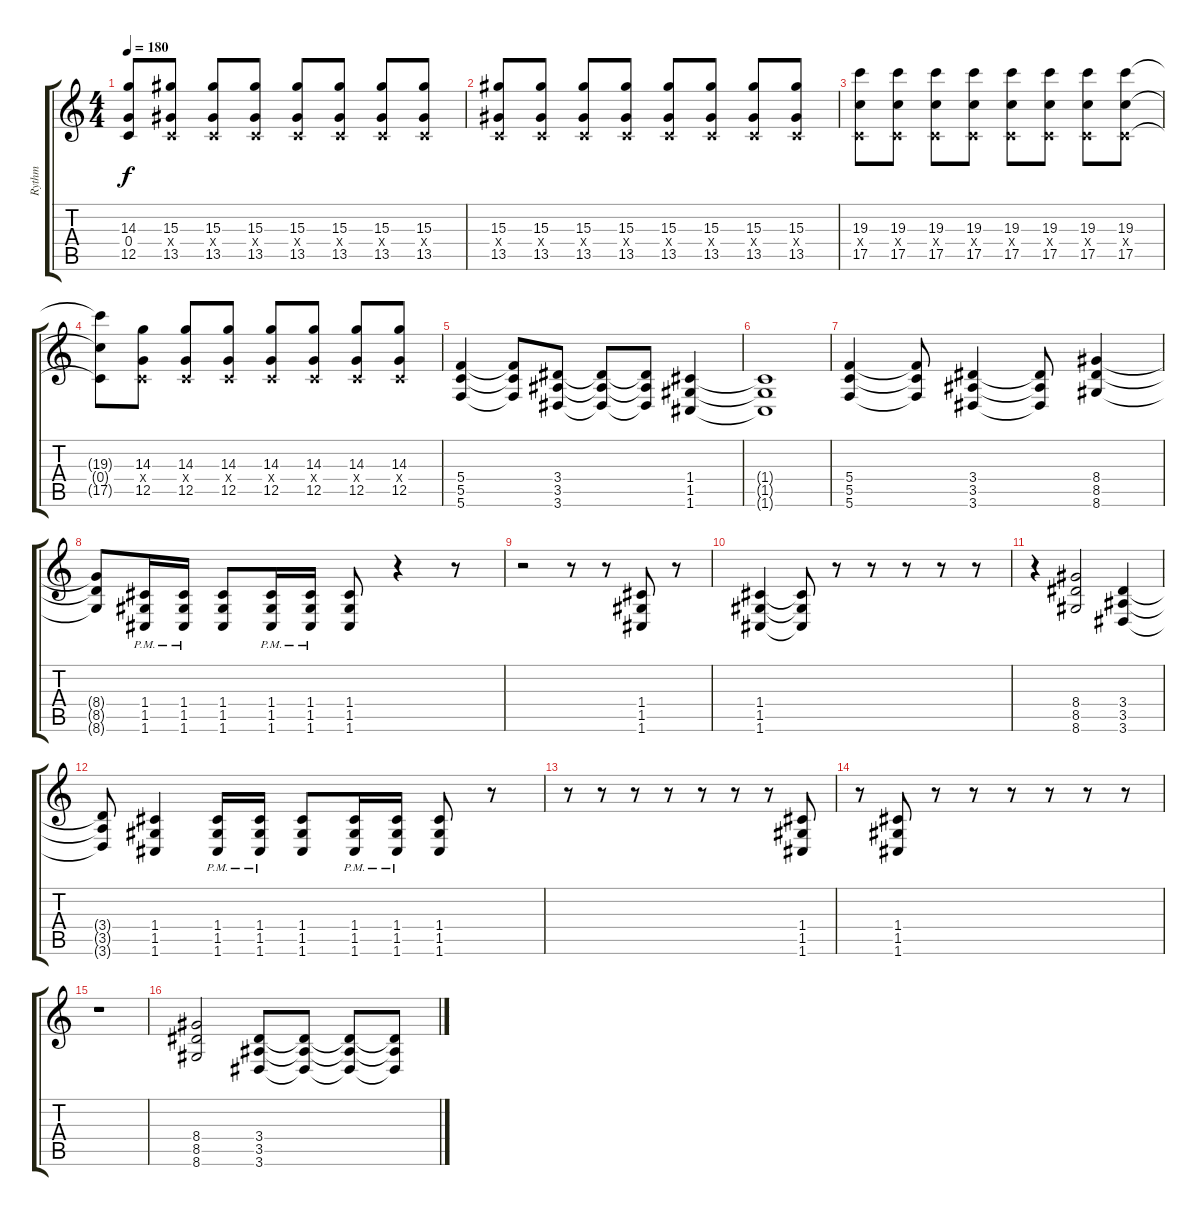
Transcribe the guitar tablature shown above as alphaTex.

\track ("Rythm" "Rythm") {instrument distortionguitar}
\staff {score tabs}
\tuning (D4 A3 F3 C3 G2 C2) {hide}
\ts (4 4)
\tempo 180
\clef g2
\ks c
(14.3{t} 0.4{t} 12.5{t}).8{dy f} (15.3 0.4{x} 13.5).8 (15.3 0.4{x} 13.5).8 (15.3 0.4{x} 13.5).8 (15.3 0.4{x} 13.5).8 (15.3 0.4{x} 13.5).8 (15.3 0.4{x} 13.5).8 (15.3 0.4{x} 13.5).8 |
(15.3 0.4{x} 13.5).8 (15.3 0.4{x} 13.5).8 (15.3 0.4{x} 13.5).8 (15.3 0.4{x} 13.5).8 (15.3 0.4{x} 13.5).8 (15.3 0.4{x} 13.5).8 (15.3 0.4{x} 13.5).8 (15.3 0.4{x} 13.5).8 |
(19.3 0.4{x} 17.5).8 (19.3 0.4{x} 17.5).8 (19.3 0.4{x} 17.5).8 (19.3 0.4{x} 17.5).8 (19.3 0.4{x} 17.5).8 (19.3 0.4{x} 17.5).8 (19.3 0.4{x} 17.5).8 (19.3 0.4{x} 17.5).8 |
(19.3{t} 0.4{t} 17.5{t}).8 (14.3 0.4{x} 12.5).8 (14.3 0.4{x} 12.5).8 (14.3 0.4{x} 12.5).8 (14.3 0.4{x} 12.5).8 (14.3 0.4{x} 12.5).8 (14.3 0.4{x} 12.5).8 (14.3 0.4{x} 12.5).8 |
(5.4 5.5 5.6).4 (5.4{t} 5.5{t} 5.6{t}).8 (3.4 3.5 3.6).8 (3.4{t} 3.5{t} 3.6{t}).8 (3.4{t} 3.5{t} 3.6{t}).8 (1.4 1.5 1.6).4 |
(1.4{t} 1.5{t} 1.6{t}).1 |
(5.4 5.5 5.6).4 (5.4{t} 5.5{t} 5.6{t}).8 (3.4 3.5 3.6).4 (3.4{t} 3.5{t} 3.6{t}).8 (8.4 8.5 8.6).4 |
(8.4{t} 8.5{t} 8.6{t}).8 (1.4{pm} 1.5{pm} 1.6{pm}).16 (1.4{pm} 1.5{pm} 1.6{pm}).16 (1.4 1.5 1.6).8 (1.4{pm} 1.5{pm} 1.6{pm}).16 (1.4{pm} 1.5{pm} 1.6{pm}).16 (1.4 1.5 1.6).8 r.4 r.8 |
r.2 r.8 r.8 (1.4 1.5 1.6).8 r.8 |
(1.4 1.5 1.6).4 (1.4{t} 1.5{t} 1.6{t}).8 r.8 r.8 r.8 r.8 r.8 |
r.4 (8.4 8.5 8.6).2 (3.4 3.5 3.6).4 |
(3.4{t} 3.5{t} 3.6{t}).8 (1.4 1.5 1.6).4 (1.4{pm} 1.5{pm} 1.6{pm}).16 (1.4{pm} 1.5{pm} 1.6{pm}).16 (1.4 1.5 1.6).8 (1.4{pm} 1.5{pm} 1.6{pm}).16 (1.4{pm} 1.5{pm} 1.6{pm}).16 (1.4 1.5 1.6).8 r.8 |
r.8 r.8 r.8 r.8 r.8 r.8 r.8 (1.4 1.5 1.6).8 |
r.8 (1.4 1.5 1.6).8 r.8 r.8 r.8 r.8 r.8 r.8 |
r.1 |
(8.4 8.5 8.6).2 (3.4 3.5 3.6).8 (3.4{t} 3.5{t} 3.6{t}).8 (3.4{t} 3.5{t} 3.6{t}).8 (3.4{t} 3.5{t} 3.6{t}).8
